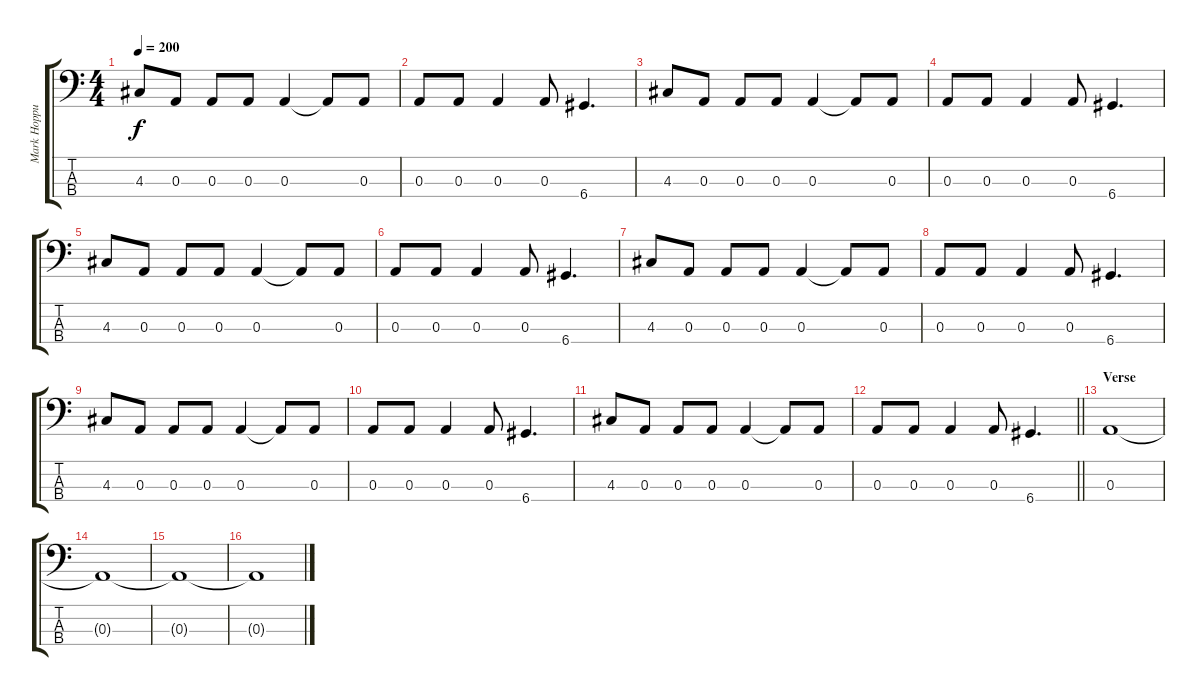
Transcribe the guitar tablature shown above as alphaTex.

\track ("Mark Hoppus - Bass" "Mark Hoppu") {instrument electricbasspick}
\staff {score tabs}
\tuning (G2 D2 A1 D1) {hide}
\ts (4 4)
\tempo 200
\clef f4
\ks c
4.3.8{dy f} 0.3.8 0.3.8 0.3.8 0.3.4 0.3{t}.8 0.3.8 |
0.3.8 0.3.8 0.3.4 0.3.8 6.4.4{d} |
4.3.8 0.3.8 0.3.8 0.3.8 0.3.4 0.3{t}.8 0.3.8 |
0.3.8 0.3.8 0.3.4 0.3.8 6.4.4{d} |
4.3.8 0.3.8 0.3.8 0.3.8 0.3.4 0.3{t}.8 0.3.8 |
0.3.8 0.3.8 0.3.4 0.3.8 6.4.4{d} |
4.3.8 0.3.8 0.3.8 0.3.8 0.3.4 0.3{t}.8 0.3.8 |
0.3.8 0.3.8 0.3.4 0.3.8 6.4.4{d} |
4.3.8 0.3.8 0.3.8 0.3.8 0.3.4 0.3{t}.8 0.3.8 |
0.3.8 0.3.8 0.3.4 0.3.8 6.4.4{d} |
4.3.8 0.3.8 0.3.8 0.3.8 0.3.4 0.3{t}.8 0.3.8 |
\barLineRight lightlight
0.3.8 0.3.8 0.3.4 0.3.8 6.4.4{d} |
\section ("" "Verse")
0.3.1 |
0.3{t}.1 |
0.3{t}.1 |
0.3{t}.1
